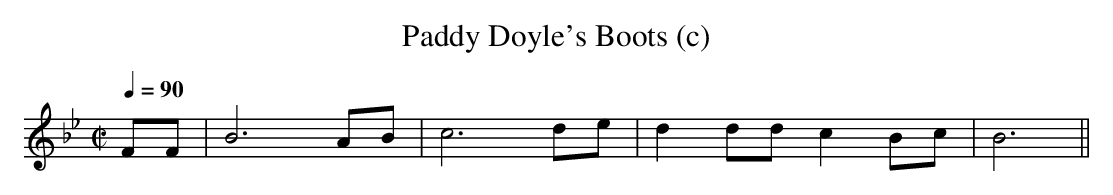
X:1
T:Paddy Doyle's Boots (c)
M:C|
L:1/8
Q:1/4=90
K:Bb
FF|B6 AB|c6 de|d2dd c2Bc|B6||
